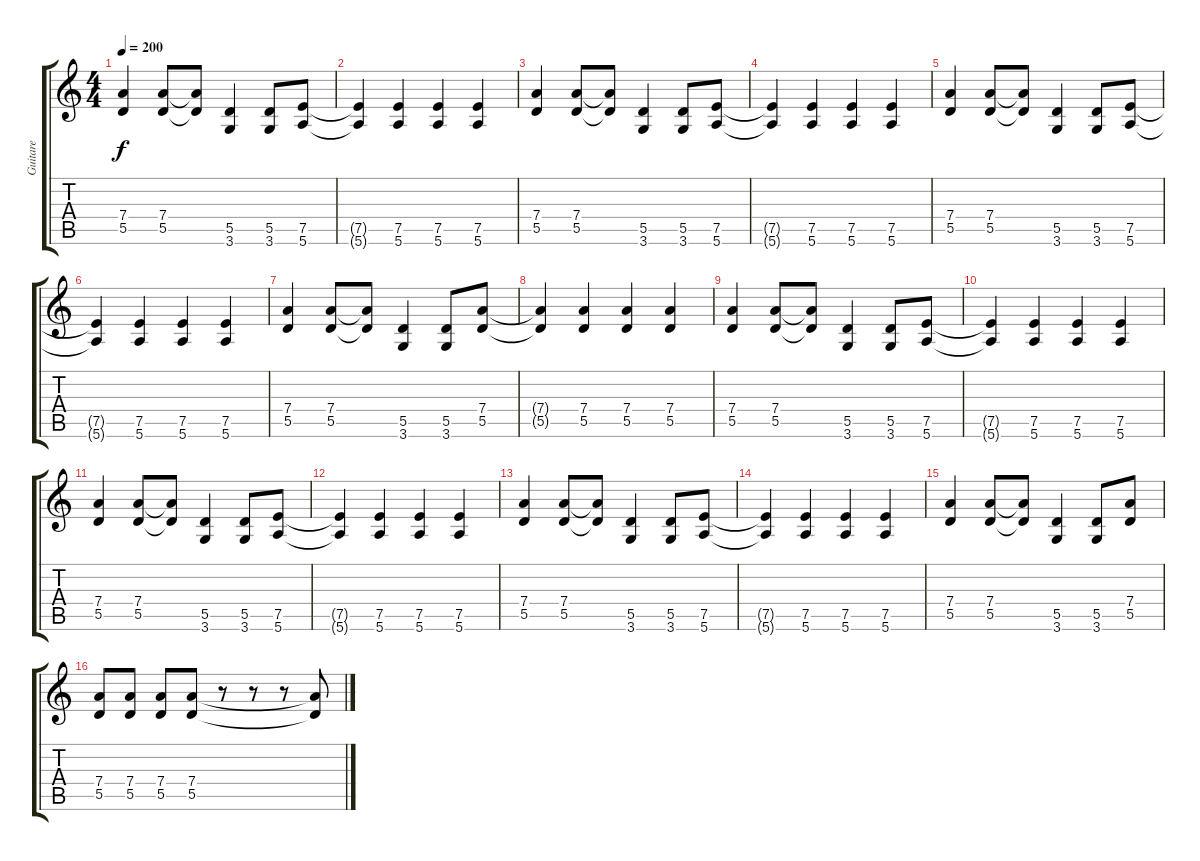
\track ("Guitare" "Guitare") {instrument distortionguitar}
\staff {score tabs}
\tuning (E4 B3 G3 D3 A2 E2) {hide}
\ts (4 4)
\tempo 200
\clef g2
\ks c
(7.4 5.5).4{dy f} (7.4 5.5).8 (7.4{t} 5.5{t}).8 (5.5 3.6).4 (5.5 3.6).8 (7.5 5.6).8 |
(7.5{t} 5.6{t}).4 (7.5 5.6).4 (7.5 5.6).4 (7.5 5.6).4 |
(7.4 5.5).4 (7.4 5.5).8 (7.4{t} 5.5{t}).8 (5.5 3.6).4 (5.5 3.6).8 (7.5 5.6).8 |
(7.5{t} 5.6{t}).4 (7.5 5.6).4 (7.5 5.6).4 (7.5 5.6).4 |
(7.4 5.5).4 (7.4 5.5).8 (7.4{t} 5.5{t}).8 (5.5 3.6).4 (5.5 3.6).8 (7.5 5.6).8 |
(7.5{t} 5.6{t}).4 (7.5 5.6).4 (7.5 5.6).4 (7.5 5.6).4 |
(7.4 5.5).4 (7.4 5.5).8 (7.4{t} 5.5{t}).8 (5.5 3.6).4 (5.5 3.6).8 (7.4 5.5).8 |
(7.4{t} 5.5{t}).4 (7.4 5.5).4 (7.4 5.5).4 (7.4 5.5).4 |
(7.4 5.5).4 (7.4 5.5).8 (7.4{t} 5.5{t}).8 (5.5 3.6).4 (5.5 3.6).8 (7.5 5.6).8 |
(7.5{t} 5.6{t}).4 (7.5 5.6).4 (7.5 5.6).4 (7.5 5.6).4 |
(7.4 5.5).4 (7.4 5.5).8 (7.4{t} 5.5{t}).8 (5.5 3.6).4 (5.5 3.6).8 (7.5 5.6).8 |
(7.5{t} 5.6{t}).4 (7.5 5.6).4 (7.5 5.6).4 (7.5 5.6).4 |
(7.4 5.5).4 (7.4 5.5).8 (7.4{t} 5.5{t}).8 (5.5 3.6).4 (5.5 3.6).8 (7.5 5.6).8 |
(7.5{t} 5.6{t}).4 (7.5 5.6).4 (7.5 5.6).4 (7.5 5.6).4 |
(7.4 5.5).4 (7.4 5.5).8 (7.4{t} 5.5{t}).8 (5.5 3.6).4 (5.5 3.6).8 (7.4 5.5).8 |
(7.4 5.5).8 (7.4 5.5).8 (7.4 5.5).8 (7.4 5.5).8 r.8 r.8 r.8 (7.4{t} 5.5{t}).8
